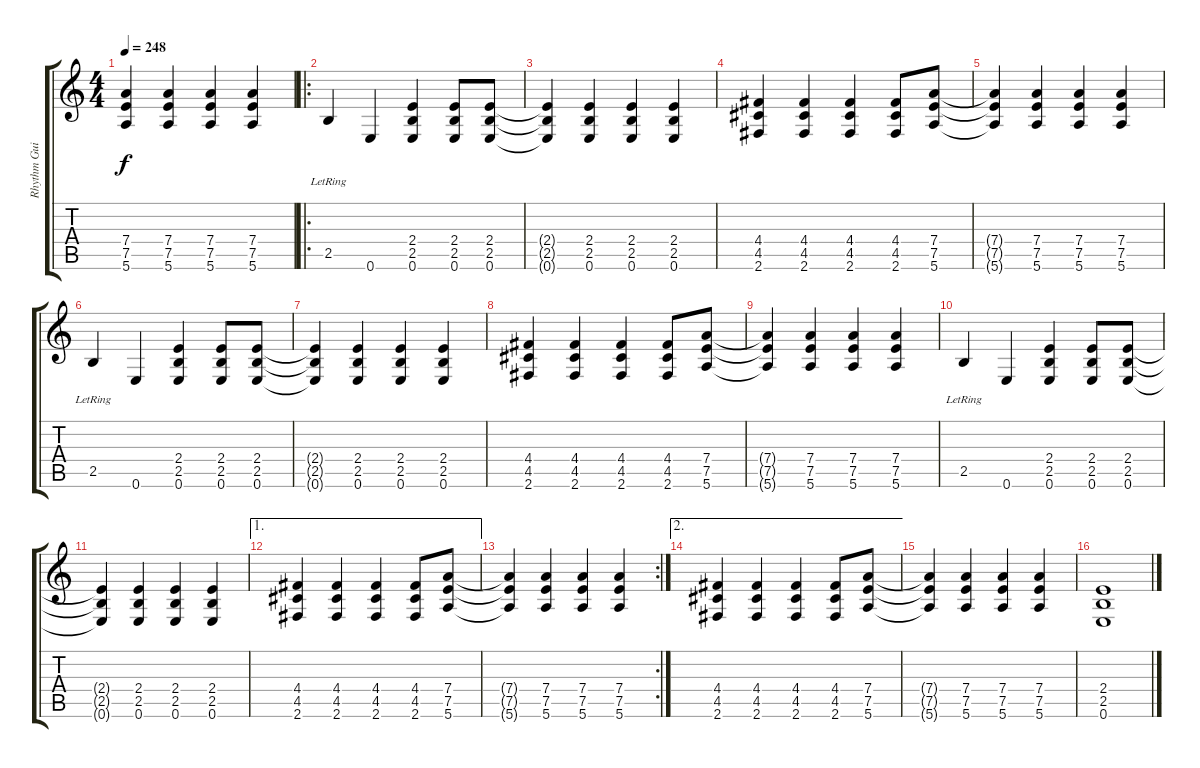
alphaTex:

\track ("Rhythm Guitar" "Rhythm Gui") {instrument overdrivenguitar}
\staff {score tabs}
\tuning (E4 B3 G3 D3 A2 E2) {hide}
\ts (4 4)
\tempo 248
\clef g2
\ks c
(7.4{t} 7.5{t} 5.6{t}).4{dy f} (7.4 7.5 5.6).4 (7.4 7.5 5.6).4 (7.4 7.5 5.6).4 |
\ro
2.5{lr}.4 0.6.4 (2.4 2.5 0.6).4 (2.4 2.5 0.6).8 (2.4 2.5 0.6).8 |
(2.4{t} 2.5{t} 0.6{t}).4 (2.4 2.5 0.6).4 (2.4 2.5 0.6).4 (2.4 2.5 0.6).4 |
(4.4 4.5 2.6).4 (4.4 4.5 2.6).4 (4.4 4.5 2.6).4 (4.4 4.5 2.6).8 (7.4 7.5 5.6).8 |
(7.4{t} 7.5{t} 5.6{t}).4 (7.4 7.5 5.6).4 (7.4 7.5 5.6).4 (7.4 7.5 5.6).4 |
2.5{lr}.4 0.6.4 (2.4 2.5 0.6).4 (2.4 2.5 0.6).8 (2.4 2.5 0.6).8 |
(2.4{t} 2.5{t} 0.6{t}).4 (2.4 2.5 0.6).4 (2.4 2.5 0.6).4 (2.4 2.5 0.6).4 |
(4.4 4.5 2.6).4 (4.4 4.5 2.6).4 (4.4 4.5 2.6).4 (4.4 4.5 2.6).8 (7.4 7.5 5.6).8 |
(7.4{t} 7.5{t} 5.6{t}).4 (7.4 7.5 5.6).4 (7.4 7.5 5.6).4 (7.4 7.5 5.6).4 |
2.5{lr}.4 0.6.4 (2.4 2.5 0.6).4 (2.4 2.5 0.6).8 (2.4 2.5 0.6).8 |
(2.4{t} 2.5{t} 0.6{t}).4 (2.4 2.5 0.6).4 (2.4 2.5 0.6).4 (2.4 2.5 0.6).4 |
\ae 1
(4.4 4.5 2.6).4 (4.4 4.5 2.6).4 (4.4 4.5 2.6).4 (4.4 4.5 2.6).8 (7.4 7.5 5.6).8 |
\rc 2
(7.4{t} 7.5{t} 5.6{t}).4 (7.4 7.5 5.6).4 (7.4 7.5 5.6).4 (7.4 7.5 5.6).4 |
\ae 2
(4.4 4.5 2.6).4 (4.4 4.5 2.6).4 (4.4 4.5 2.6).4 (4.4 4.5 2.6).8 (7.4 7.5 5.6).8 |
(7.4{t} 7.5{t} 5.6{t}).4 (7.4 7.5 5.6).4 (7.4 7.5 5.6).4 (7.4 7.5 5.6).4 |
(2.4 2.5 0.6).1
